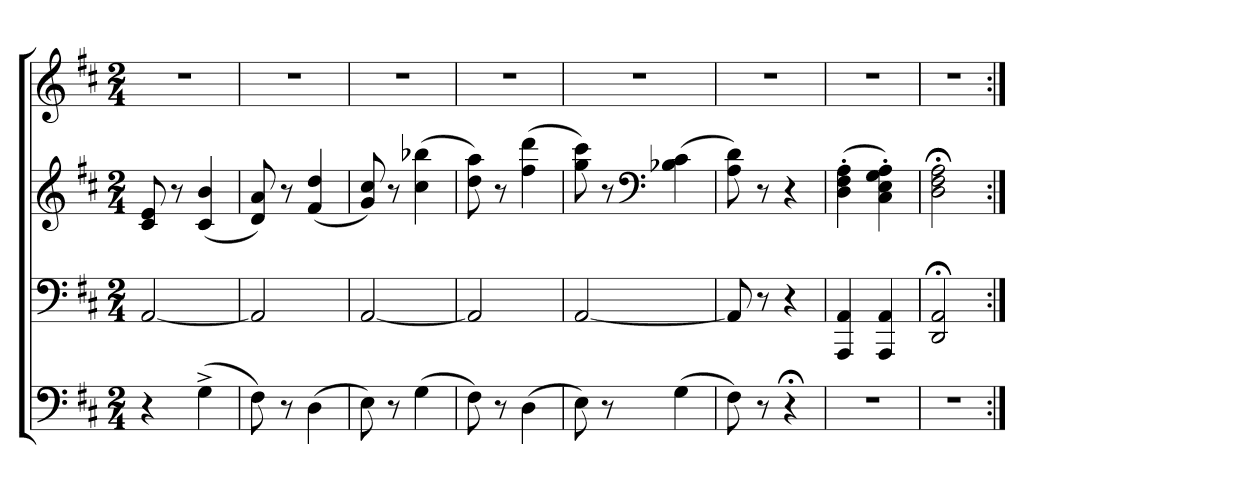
**kern	**kern	**kern	**kern
*part4	*part3	*part2	*part1
*staff4	*staff3	*staff2	*staff1
*clefF4	*clefF4	*clefG2	*clefG2
*k[f#c#]	*k[f#c#]	*k[f#c#]	*k[f#c#]
*D:	*D:	*D:	*D:
*M2/4	*M2/4	*M2/4	*M2/4
=	=	=	=
4r	[2AA	8c# 8e	2r
.	.	8r	.
(4G^	.	(4c# 4b	.
=	=	=	=
8F#)	2AA]	8d 8a)	2r
8r	.	8r	.
(4D	.	(4f# 4dd	.
=	=	=	=
8E)	[2AA	8g 8cc#)	2r
8r	.	8r	.
(4G	.	(4cc# 4bb-X	.
=	=	=	=
8F#)	2AA]	8dd 8aa)	2r
8r	.	8r	.
(4D	.	(4ff# 4ddd	.
=	=	=	=
8E)	[2AA	8gg 8ccc#)	2r
8r	.	8r	.
*	*	*clefF4	*
(4G	.	(4B-X 4c#	.
=	=	=	=
8F#)	8AA]	8A 8d)	2r
8r	8r	8r	.
4r;<	4r	4r	.
=	=	=	=
2r	4AAA 4AA	(4D' 4F#' 4A'	2r
.	4AAA 4AA	4C#' 4E' 4G' 4A')	.
=	=	=	=
2r	2DD;< 2AA;<	2D;< 2F#;< 2A;<	2r
=:|!	=:|!	=:|!	=:|!
*-	*-	*-	*-
